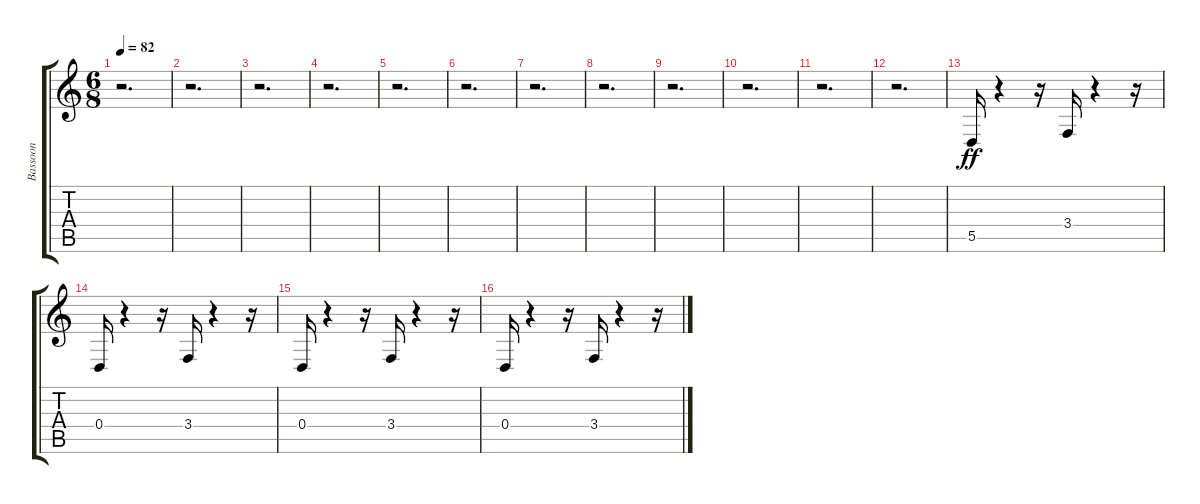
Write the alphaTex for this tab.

\track ("Bassoon" "Bassoon") {instrument bassoon}
\staff {score tabs}
\tuning (E4 B3 G3 D3 A2 E2) {hide}
\ts (6 8)
\tempo 82
\clef g2
\ks c
r.2{d dy ff instrument bassoon} |
r.2{d} |
r.2{d} |
r.2{d} |
r.2{d} |
r.2{d} |
r.2{d} |
r.2{d} |
r.2{d} |
r.2{d} |
r.2{d} |
r.2{d} |
5.5.16 r.4 r.16 3.4.16 r.4 r.16 |
0.4.16 r.4 r.16 3.4.16 r.4 r.16 |
0.4.16 r.4 r.16 3.4.16 r.4 r.16 |
0.4.16 r.4 r.16 3.4.16 r.4 r.16
